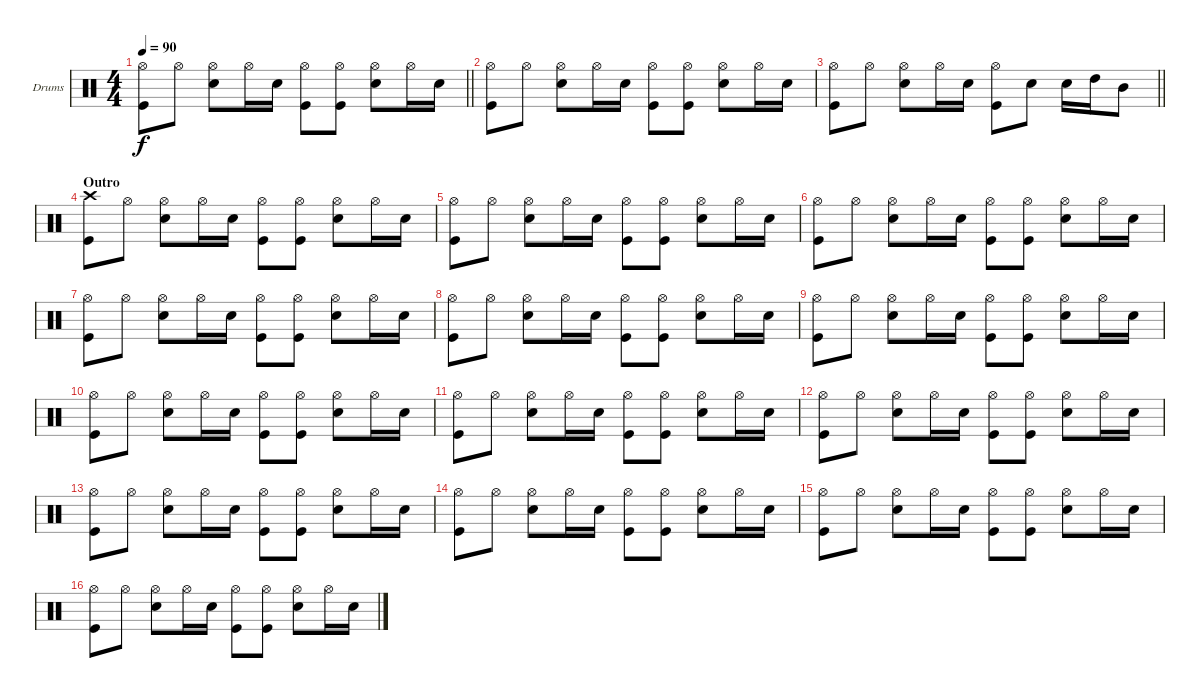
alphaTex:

\bracketExtendMode groupsimilarinstruments
\firstSystemTrackNameOrientation horizontal
\otherSystemsTrackNameOrientation horizontal
\track ("Drums" "Drums") {instrument percussion}
\staff {score}
\articulation defaults
\ts (4 4)
\tempo 90
\clef neutral
\barLineRight lightlight
\ks c
("Hi-Hat (open)" "Kick (hit)").8{dy f} "Hi-Hat (open)".8 ("Hi-Hat (open)" "Snare (hit) 2").8 "Hi-Hat (open)".16 "Snare (hit) 2".16 ("Hi-Hat (open)" "Kick (hit)").8 ("Hi-Hat (open)" "Kick (hit)").8 ("Hi-Hat (open)" "Snare (hit) 2").8 "Hi-Hat (open)".16 "Snare (hit) 2".16 |
("Hi-Hat (open)" "Kick (hit)").8 "Hi-Hat (open)".8 ("Hi-Hat (open)" "Snare (hit) 2").8 "Hi-Hat (open)".16 "Snare (hit) 2".16 ("Hi-Hat (open)" "Kick (hit)").8 ("Hi-Hat (open)" "Kick (hit)").8 ("Hi-Hat (open)" "Snare (hit) 2").8 "Hi-Hat (open)".16 "Snare (hit) 2".16 |
\barLineRight lightlight
("Hi-Hat (open)" "Kick (hit)").8 "Hi-Hat (open)".8 ("Hi-Hat (open)" "Snare (hit) 2").8 "Hi-Hat (open)".16 "Snare (hit) 2".16 ("Hi-Hat (open)" "Kick (hit)").8 "Snare (hit) 2".8 "Snare (hit) 2".16 "High Tom (hit)".16 "Mid Tom (hit)".8 |
\section ("" "Outro")
("Crash high (hit)" "Kick (hit)").8 "Hi-Hat (open)".8 ("Hi-Hat (open)" "Snare (hit) 2").8 "Hi-Hat (open)".16 "Snare (hit) 2".16 ("Hi-Hat (open)" "Kick (hit)").8 ("Hi-Hat (open)" "Kick (hit)").8 ("Hi-Hat (open)" "Snare (hit) 2").8 "Hi-Hat (open)".16 "Snare (hit) 2".16 |
("Hi-Hat (open)" "Kick (hit)").8 "Hi-Hat (open)".8 ("Hi-Hat (open)" "Snare (hit) 2").8 "Hi-Hat (open)".16 "Snare (hit) 2".16 ("Hi-Hat (open)" "Kick (hit)").8 ("Hi-Hat (open)" "Kick (hit)").8 ("Hi-Hat (open)" "Snare (hit) 2").8 "Hi-Hat (open)".16 "Snare (hit) 2".16 |
("Hi-Hat (open)" "Kick (hit)").8 "Hi-Hat (open)".8 ("Hi-Hat (open)" "Snare (hit) 2").8 "Hi-Hat (open)".16 "Snare (hit) 2".16 ("Hi-Hat (open)" "Kick (hit)").8 ("Hi-Hat (open)" "Kick (hit)").8 ("Hi-Hat (open)" "Snare (hit) 2").8 "Hi-Hat (open)".16 "Snare (hit) 2".16 |
("Hi-Hat (open)" "Kick (hit)").8 "Hi-Hat (open)".8 ("Hi-Hat (open)" "Snare (hit) 2").8 "Hi-Hat (open)".16 "Snare (hit) 2".16 ("Hi-Hat (open)" "Kick (hit)").8 ("Hi-Hat (open)" "Kick (hit)").8 ("Hi-Hat (open)" "Snare (hit) 2").8 "Hi-Hat (open)".16 "Snare (hit) 2".16 |
("Hi-Hat (open)" "Kick (hit)").8 "Hi-Hat (open)".8 ("Hi-Hat (open)" "Snare (hit) 2").8 "Hi-Hat (open)".16 "Snare (hit) 2".16 ("Hi-Hat (open)" "Kick (hit)").8 ("Hi-Hat (open)" "Kick (hit)").8 ("Hi-Hat (open)" "Snare (hit) 2").8 "Hi-Hat (open)".16 "Snare (hit) 2".16 |
("Hi-Hat (open)" "Kick (hit)").8 "Hi-Hat (open)".8 ("Hi-Hat (open)" "Snare (hit) 2").8 "Hi-Hat (open)".16 "Snare (hit) 2".16 ("Hi-Hat (open)" "Kick (hit)").8 ("Hi-Hat (open)" "Kick (hit)").8 ("Hi-Hat (open)" "Snare (hit) 2").8 "Hi-Hat (open)".16 "Snare (hit) 2".16 |
("Hi-Hat (open)" "Kick (hit)").8 "Hi-Hat (open)".8 ("Hi-Hat (open)" "Snare (hit) 2").8 "Hi-Hat (open)".16 "Snare (hit) 2".16 ("Hi-Hat (open)" "Kick (hit)").8 ("Hi-Hat (open)" "Kick (hit)").8 ("Hi-Hat (open)" "Snare (hit) 2").8 "Hi-Hat (open)".16 "Snare (hit) 2".16 |
("Hi-Hat (open)" "Kick (hit)").8 "Hi-Hat (open)".8 ("Hi-Hat (open)" "Snare (hit) 2").8 "Hi-Hat (open)".16 "Snare (hit) 2".16 ("Hi-Hat (open)" "Kick (hit)").8 ("Hi-Hat (open)" "Kick (hit)").8 ("Hi-Hat (open)" "Snare (hit) 2").8 "Hi-Hat (open)".16 "Snare (hit) 2".16 |
("Hi-Hat (open)" "Kick (hit)").8 "Hi-Hat (open)".8 ("Hi-Hat (open)" "Snare (hit) 2").8 "Hi-Hat (open)".16 "Snare (hit) 2".16 ("Hi-Hat (open)" "Kick (hit)").8 ("Hi-Hat (open)" "Kick (hit)").8 ("Hi-Hat (open)" "Snare (hit) 2").8 "Hi-Hat (open)".16 "Snare (hit) 2".16 |
("Hi-Hat (open)" "Kick (hit)").8 "Hi-Hat (open)".8 ("Hi-Hat (open)" "Snare (hit) 2").8 "Hi-Hat (open)".16 "Snare (hit) 2".16 ("Hi-Hat (open)" "Kick (hit)").8 ("Hi-Hat (open)" "Kick (hit)").8 ("Hi-Hat (open)" "Snare (hit) 2").8 "Hi-Hat (open)".16 "Snare (hit) 2".16 |
("Hi-Hat (open)" "Kick (hit)").8 "Hi-Hat (open)".8 ("Hi-Hat (open)" "Snare (hit) 2").8 "Hi-Hat (open)".16 "Snare (hit) 2".16 ("Hi-Hat (open)" "Kick (hit)").8 ("Hi-Hat (open)" "Kick (hit)").8 ("Hi-Hat (open)" "Snare (hit) 2").8 "Hi-Hat (open)".16 "Snare (hit) 2".16 |
("Hi-Hat (open)" "Kick (hit)").8 "Hi-Hat (open)".8 ("Hi-Hat (open)" "Snare (hit) 2").8 "Hi-Hat (open)".16 "Snare (hit) 2".16 ("Hi-Hat (open)" "Kick (hit)").8 ("Hi-Hat (open)" "Kick (hit)").8 ("Hi-Hat (open)" "Snare (hit) 2").8 "Hi-Hat (open)".16 "Snare (hit) 2".16 |
("Hi-Hat (open)" "Kick (hit)").8 "Hi-Hat (open)".8 ("Hi-Hat (open)" "Snare (hit) 2").8 "Hi-Hat (open)".16 "Snare (hit) 2".16 ("Hi-Hat (open)" "Kick (hit)").8 ("Hi-Hat (open)" "Kick (hit)").8 ("Hi-Hat (open)" "Snare (hit) 2").8 "Hi-Hat (open)".16 "Snare (hit) 2".16
